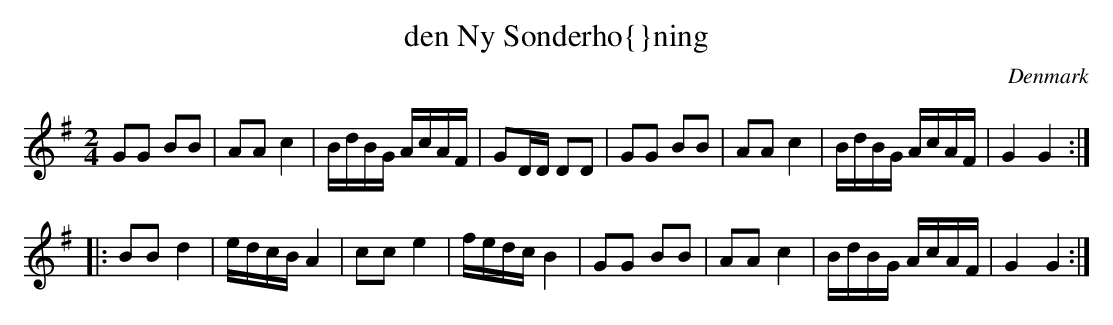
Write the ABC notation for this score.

X:1
T:den Ny Sonderh\o{}ning
O:Denmark
M:2/4
K:G
G2G2 B2B2 | A2A2 c4 | BdBG AcAF | G2DD D2D2 |\
G2G2 B2B2 | A2A2 c4 | BdBG AcAF | G4 G4 :|
|:\
B2B2 d4 | edcB A4 | c2c2 e4 | fedc B4 | \
G2G2 B2B2 | A2A2 c4 | BdBG AcAF | G4 G4 :|
